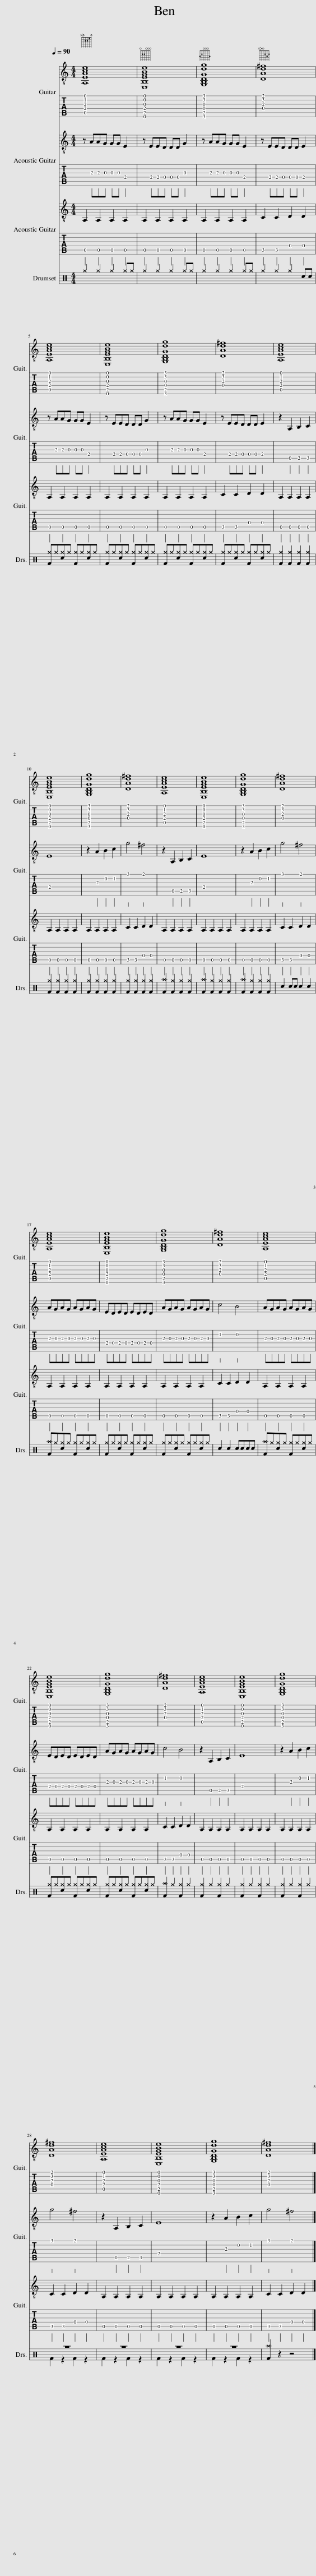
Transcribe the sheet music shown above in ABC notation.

X:1
%%score { 1 | 2 } { 3 | 4 } { 5 | 6 } ( 7 8 )
L:1/8
Q:1/4=90
M:4/4
I:linebreak $
K:C
V:1 treble-8
V:2 tab stafflines=6 strings="E2,A2,D3,G3,B3,E4 "
V:3 treble-8
V:4 tab stafflines=6 strings="E2,A2,D3,G3,B3,E4 "
V:5 treble-8
V:6 tab stafflines=6 strings="E2,A2,D3,G3,B3,E4 "
V:7 perc
K:none
V:8 perc
K:none
V:1
 [A,EAce]8 | [E,B,EGBe]8 | [G,B,DGdg]8 | [DAd^f]8 |$ [A,EAce]8 | %5
 [E,B,EGBe]8 | [G,B,DGdg]8 | [DAd^f]8 | [A,EAce]8 |$ [E,B,EGBe]8 | %10
 [G,B,DGdg]8 | [DAd^f]8 | [A,EAce]8 | [E,B,EGBe]8 | [G,B,DGdg]8 | %15
 [DAd^f]8 |$ [A,EAce]8 | [E,B,EGBe]8 | [G,B,DGdg]8 | [DAd^f]8 | %20
 [A,EAce]8 |$ [E,B,EGBe]8 | [G,B,DGdg]8 | [DAd^f]8 | [A,EAce]8 | %25
 [E,B,EGBe]8 | [G,B,DGdg]8 |$ [DAd^f]8 | [A,EAce]8 | [E,B,EGBe]8 | %30
 [G,B,DGdg]8 | [DAd^f]8 |] %32
V:2
 [!5!A,,!4!E,!3!A,!2!C!1!E]8 | [!6!E,,!5!B,,!4!E,!3!G,!2!B,!1!E]8 | [!6!G,,!5!B,,!4!D,!3!G,!2!D!1!G]8 | [!4!D,!3!A,!2!D!1!^F]8 |$ [!5!A,,!4!E,!3!A,!2!C!1!E]8 | %5
 [!6!E,,!5!B,,!4!E,!3!G,!2!B,!1!E]8 | [!6!G,,!5!B,,!4!D,!3!G,!2!D!1!G]8 | [!4!D,!3!A,!2!D!1!^F]8 | [!5!A,,!4!E,!3!A,!2!C!1!E]8 |$ [!6!E,,!5!B,,!4!E,!3!G,!2!B,!1!E]8 | %10
 [!6!G,,!5!B,,!4!D,!3!G,!2!D!1!G]8 | [!4!D,!3!A,!2!D!1!^F]8 | [!5!A,,!4!E,!3!A,!2!C!1!E]8 | [!6!E,,!5!B,,!4!E,!3!G,!2!B,!1!E]8 | [!6!G,,!5!B,,!4!D,!3!G,!2!D!1!G]8 | %15
 [!4!D,!3!A,!2!D!1!^F]8 |$ [!5!A,,!4!E,!3!A,!2!C!1!E]8 | [!6!E,,!5!B,,!4!E,!3!G,!2!B,!1!E]8 | [!6!G,,!5!B,,!4!D,!3!G,!2!D!1!G]8 | [!4!D,!3!A,!2!D!1!^F]8 | %20
 [!5!A,,!4!E,!3!A,!2!C!1!E]8 |$ [!6!E,,!5!B,,!4!E,!3!G,!2!B,!1!E]8 | [!6!G,,!5!B,,!4!D,!3!G,!2!D!1!G]8 | [!4!D,!3!A,!2!D!1!^F]8 | [!5!A,,!4!E,!3!A,!2!C!1!E]8 | %25
 [!6!E,,!5!B,,!4!E,!3!G,!2!B,!1!E]8 | [!6!G,,!5!B,,!4!D,!3!G,!2!D!1!G]8 |$ [!4!D,!3!A,!2!D!1!^F]8 | [!5!A,,!4!E,!3!A,!2!C!1!E]8 | [!6!E,,!5!B,,!4!E,!3!G,!2!B,!1!E]8 | %30
 [!6!G,,!5!B,,!4!D,!3!G,!2!D!1!G]8 | [!4!D,!3!A,!2!D!1!^F]8 |] %32
V:3
 z AAG GG E2 | z EED DD G2 | z AAG GG E2 | z EED DD E2 |$ z AAG GG E2 | %5
 z EED DD G2 | z AAG GG E2 | z EED DD E2 | z2 A,2 B,2 C2 |$ E8 | %10
 z2 A2 B2 c2 | g4 ^f4 | z2 A,2 B,2 C2 | E8 | z2 A2 B2 c2 | %15
 g4 ^f4 |$ AGAG AGAG | EDED EDED | AGAG AGAG | c4 B4 | %20
 AGAG AGAG |$ EDED EDED | AGAG AGAG | c4 B4 | z2 A,2 B,2 C2 | %25
 E8 | z2 A2 B2 c2 |$ g4 ^f4 | z2 A,2 B,2 C2 | E8 | %30
 z2 A2 B2 c2 | g4 ^f4 |] %32
V:4
 x !3!A,!3!A,!3!G, !3!G,!3!G, !4!E,2 | x !4!E,!4!E,!4!D, !4!D,!4!D, !3!G,2 | x !3!A,!3!A,!3!G, !3!G,!3!G, !4!E,2 | x !4!E,!4!E,!4!D, !4!D,!4!D, !4!E,2 |$ x !3!A,!3!A,!3!G, !3!G,!3!G, !4!E,2 | %5
 x !4!E,!4!E,!4!D, !4!D,!4!D, !3!G,2 | x !3!A,!3!A,!3!G, !3!G,!3!G, !4!E,2 | x !4!E,!4!E,!4!D, !4!D,!4!D, !4!E,2 | x2 !5!A,,2 !5!B,,2 !5!C,2 |$ !4!E,8 | %10
 x2 !3!A,2 !2!B,2 !2!C2 | !1!G4 !1!^F4 | x2 !5!A,,2 !5!B,,2 !5!C,2 | !4!E,8 | x2 !3!A,2 !2!B,2 !2!C2 | %15
 !1!G4 !1!^F4 |$ !3!A,!3!G,!3!A,!3!G, !3!A,!3!G,!3!A,!3!G, | !4!E,!4!D,!4!E,!4!D, !4!E,!4!D,!4!E,!4!D, | !3!A,!3!G,!3!A,!3!G, !3!A,!3!G,!3!A,!3!G, | !2!C4 !2!B,4 | %20
 !3!A,!3!G,!3!A,!3!G, !3!A,!3!G,!3!A,!3!G, |$ !4!E,!4!D,!4!E,!4!D, !4!E,!4!D,!4!E,!4!D, | !3!A,!3!G,!3!A,!3!G, !3!A,!3!G,!3!A,!3!G, | !2!C4 !2!B,4 | x2 !5!A,,2 !5!B,,2 !5!C,2 | %25
 !4!E,8 | x2 !3!A,2 !2!B,2 !2!C2 |$ !1!G4 !1!^F4 | x2 !5!A,,2 !5!B,,2 !5!C,2 | !4!E,8 | %30
 x2 !3!A,2 !2!B,2 !2!C2 | !1!G4 !1!^F4 |] %32
V:5
 A,2 A,2 A,2 A,2 | A,2 A,2 A,2 A,2 | A,2 A,2 A,2 A,2 | C2 C2 D2 D2 |$ A,2 A,2 A,2 A,2 | %5
 A,2 A,2 A,2 A,2 | A,2 A,2 A,2 A,2 | C2 C2 D2 D2 | A,2 A,2 A,2 A,2 |$ A,2 A,2 A,2 A,2 | %10
 A,2 A,2 A,2 A,2 | C2 C2 D2 D2 | A,2 A,2 A,2 A,2 | A,2 A,2 A,2 A,2 | A,2 A,2 A,2 A,2 | %15
 C2 C2 D2 D2 |$ A,2 A,2 A,2 A,2 | A,2 A,2 A,2 A,2 | A,2 A,2 A,2 A,2 | C2 C2 D2 D2 | %20
 A,2 A,2 A,2 A,2 |$ A,2 A,2 A,2 A,2 | A,2 A,2 A,2 A,2 | C2 C2 D2 D2 | A,2 A,2 A,2 A,2 | %25
 A,2 A,2 A,2 A,2 | A,2 A,2 A,2 A,2 |$ C2 C2 D2 D2 | A,2 A,2 A,2 A,2 | A,2 A,2 A,2 A,2 | %30
 A,2 A,2 A,2 A,2 | C2 C2 D2 D2 |] %32
V:6
 !5!A,,2 !5!A,,2 !5!A,,2 !5!A,,2 | !5!A,,2 !5!A,,2 !5!A,,2 !5!A,,2 | !5!A,,2 !5!A,,2 !5!A,,2 !5!A,,2 | !5!C,2 !5!C,2 !4!D,2 !4!D,2 |$ !5!A,,2 !5!A,,2 !5!A,,2 !5!A,,2 | %5
 !5!A,,2 !5!A,,2 !5!A,,2 !5!A,,2 | !5!A,,2 !5!A,,2 !5!A,,2 !5!A,,2 | !5!C,2 !5!C,2 !4!D,2 !4!D,2 | !5!A,,2 !5!A,,2 !5!A,,2 !5!A,,2 |$ !5!A,,2 !5!A,,2 !5!A,,2 !5!A,,2 | %10
 !5!A,,2 !5!A,,2 !5!A,,2 !5!A,,2 | !5!C,2 !5!C,2 !4!D,2 !4!D,2 | !5!A,,2 !5!A,,2 !5!A,,2 !5!A,,2 | !5!A,,2 !5!A,,2 !5!A,,2 !5!A,,2 | !5!A,,2 !5!A,,2 !5!A,,2 !5!A,,2 | %15
 !5!C,2 !5!C,2 !4!D,2 !4!D,2 |$ !5!A,,2 !5!A,,2 !5!A,,2 !5!A,,2 | !5!A,,2 !5!A,,2 !5!A,,2 !5!A,,2 | !5!A,,2 !5!A,,2 !5!A,,2 !5!A,,2 | !5!C,2 !5!C,2 !4!D,2 !4!D,2 | %20
 !5!A,,2 !5!A,,2 !5!A,,2 !5!A,,2 |$ !5!A,,2 !5!A,,2 !5!A,,2 !5!A,,2 | !5!A,,2 !5!A,,2 !5!A,,2 !5!A,,2 | !5!C,2 !5!C,2 !4!D,2 !4!D,2 | !5!A,,2 !5!A,,2 !5!A,,2 !5!A,,2 | %25
 !5!A,,2 !5!A,,2 !5!A,,2 !5!A,,2 | !5!A,,2 !5!A,,2 !5!A,,2 !5!A,,2 |$ !5!C,2 !5!C,2 !4!D,2 !4!D,2 | !5!A,,2 !5!A,,2 !5!A,,2 !5!A,,2 | !5!A,,2 !5!A,,2 !5!A,,2 !5!A,,2 | %30
 !5!A,,2 !5!A,,2 !5!A,,2 !5!A,,2 | !5!C,2 !5!C,2 !4!D,2 !4!D,2 |] %32
V:7
 ^g2 ^g2 ^g2 ^g^g | ^g2 ^g2 ^g2 ^g^g | ^g2 ^g2 ^g2 ^g^g | ^g2 ^g2 ^g2 cc |$ [F^g]^g[c^g]^g [F^g]^g[c^g]^g | %5
 [F^g]^g[c^g]^g [F^g]^g[c^g]^g | [F^g]^g[c^g]^g [F^g]^g[c^g]^g | [F^g]^g[c^g]^g [F^g]^g[c^g]^g | [F^g]2 [F^g]2 [F^g]2 [F^g]2 |$ [F^g]2 [F^g]2 [F^g]2 [F^g]2 | %10
 [F^g]2 [F^g]2 [F^g]2 [F^g]2 | [F^g]2 [F^g]2 [F^g]2 [F^g]2 | [F^a]2 [F^g]2 [F^g]2 [F^g]2 | [F^a]2 [F^g]2 [F^g]2 [F^g]2 | [F^a]2 [F^g]2 [F^g]2 [F^g]2 | %15
 c2 cc c2 c2 |$ [F^a]^g[c^g]^g [F^g]^g[c^g]^g | [F^g]^g[c^g]^g [F^g]^g[c^g]^g | [F^g]^g[c^g]^g [F^g]^g[c^g]^g | c2 c2 cccc | %20
 [F^a]^g[c^g]^g [F^g]^g[c^g]^g |$ [F^g]^g[c^g]^g [F^g]^g[c^g]^g | [F^g]^g[c^g]^g [F^g]^g[c^g]^g | [F^a]2 ^g2 [F^g]2 ^g2 | [F^g]2 ^g2 [F^g]2 ^g2 | %25
 [F^g]2 ^g2 [F^g]2 ^g2 | [F^g]2 ^g2 [F^g]2 ^g2 |$ z8 | z8 | z8 | %30
 z8 | [F^a]2 z2 z4 |] %32
V:8
 x8 | x8 | x8 | x8 |$ x8 | %5
 x8 | x8 | x8 | x8 |$ x8 | %10
 x8 | x8 | x8 | x8 | x8 | %15
 x8 |$ x8 | x8 | x8 | x8 | %20
 x8 |$ x8 | x8 | x8 | x8 | %25
 x8 | x8 |$ F2 z2 F2 z2 | F2 z2 F2 z2 | F2 z2 F2 z2 | %30
 F2 z2 F2 z2 | x8 |] %32
